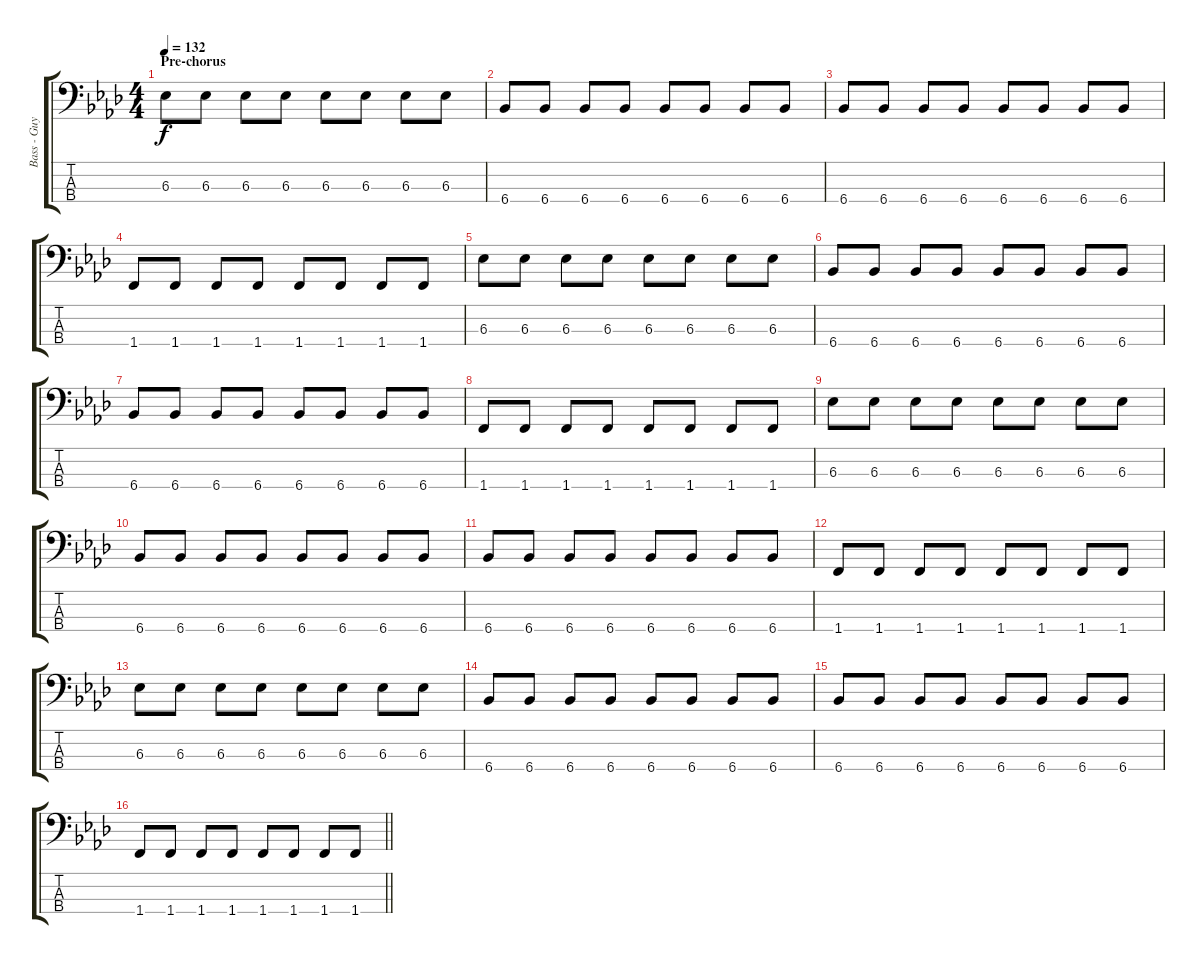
\track ("Bass - Guy" "Bass - Guy") {instrument electricbassfinger}
\staff {score tabs}
\tuning (G2 D2 A1 E1) {hide}
\ts (4 4)
\section ("" "Pre-chorus")
\tempo 132
\clef f4
\ks ab
6.3.8{dy f} 6.3.8 6.3.8 6.3.8 6.3.8 6.3.8 6.3.8 6.3.8 |
6.4.8 6.4.8 6.4.8 6.4.8 6.4.8 6.4.8 6.4.8 6.4.8 |
6.4.8 6.4.8 6.4.8 6.4.8 6.4.8 6.4.8 6.4.8 6.4.8 |
1.4.8 1.4.8 1.4.8 1.4.8 1.4.8 1.4.8 1.4.8 1.4.8 |
6.3.8 6.3.8 6.3.8 6.3.8 6.3.8 6.3.8 6.3.8 6.3.8 |
6.4.8 6.4.8 6.4.8 6.4.8 6.4.8 6.4.8 6.4.8 6.4.8 |
6.4.8 6.4.8 6.4.8 6.4.8 6.4.8 6.4.8 6.4.8 6.4.8 |
1.4.8 1.4.8 1.4.8 1.4.8 1.4.8 1.4.8 1.4.8 1.4.8 |
6.3.8 6.3.8 6.3.8 6.3.8 6.3.8 6.3.8 6.3.8 6.3.8 |
6.4.8 6.4.8 6.4.8 6.4.8 6.4.8 6.4.8 6.4.8 6.4.8 |
6.4.8 6.4.8 6.4.8 6.4.8 6.4.8 6.4.8 6.4.8 6.4.8 |
1.4.8 1.4.8 1.4.8 1.4.8 1.4.8 1.4.8 1.4.8 1.4.8 |
6.3.8 6.3.8 6.3.8 6.3.8 6.3.8 6.3.8 6.3.8 6.3.8 |
6.4.8 6.4.8 6.4.8 6.4.8 6.4.8 6.4.8 6.4.8 6.4.8 |
6.4.8 6.4.8 6.4.8 6.4.8 6.4.8 6.4.8 6.4.8 6.4.8 |
\barLineRight lightlight
1.4.8 1.4.8 1.4.8 1.4.8 1.4.8 1.4.8 1.4.8 1.4.8
